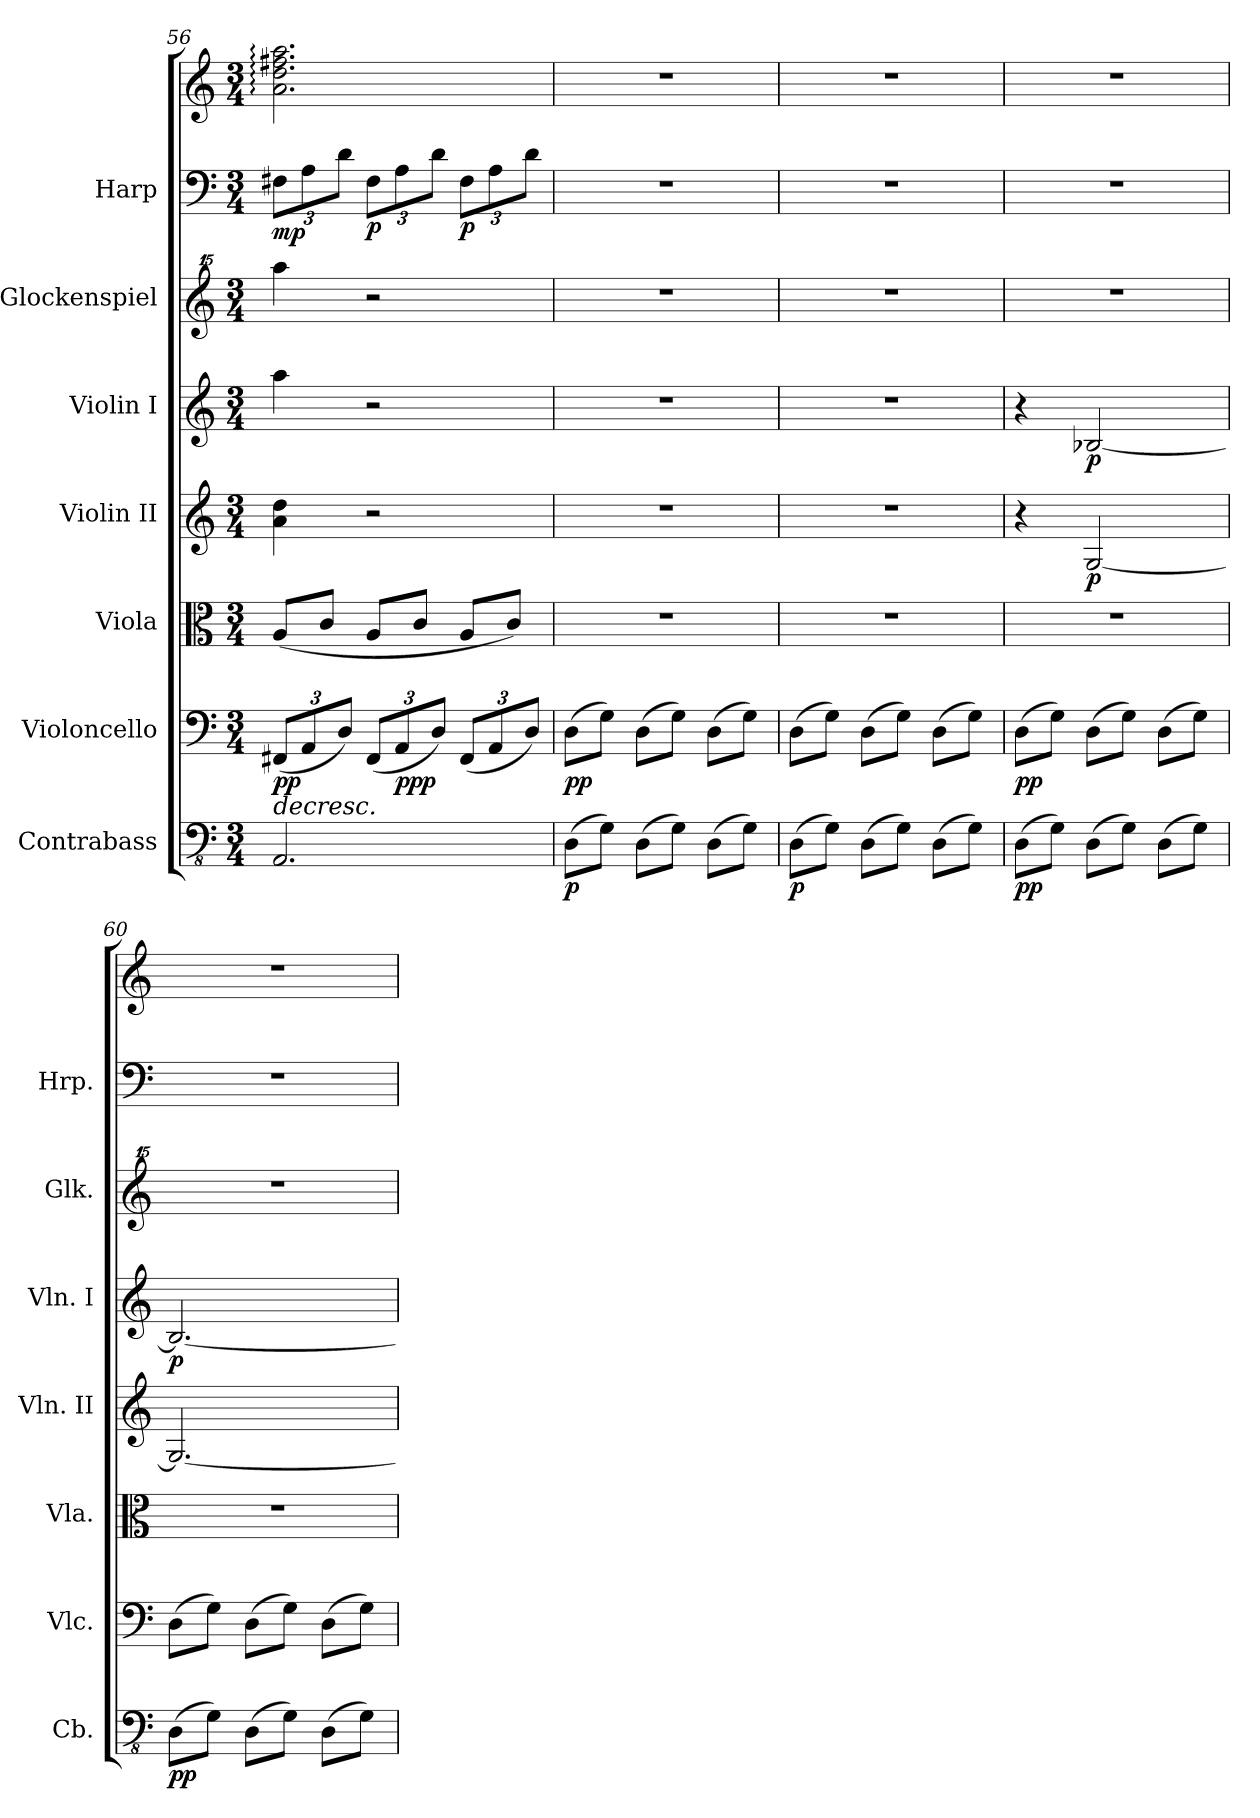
**kern	**dynam	**kern	**dynam	**kern	**kern	**dynam	**kern	**dynam	**kern	**kern	**kern	**dynam
*part7	*part7	*part6	*part6	*part5	*part4	*part4	*part3	*part3	*part2	*part1	*part1	*part1
*staff8	*staff8	*staff7	*staff7	*staff6	*staff5	*staff5	*staff4	*staff4	*staff3	*staff2	*staff1	*staff1/2
*I"Contrabass	*	*I"Violoncello	*	*I"Viola	*I"Violin II	*	*I"Violin I	*	*I"Glockenspiel	*I"Harp	*	*
*I'Cb.	*	*I'Vlc.	*	*I'Vla.	*I'Vln. II	*	*I'Vln. I	*	*I'Glk.	*I'Hrp.	*	*
*clefFv4	*	*clefF4	*	*clefC3	*clefG2	*	*clefG2	*	*clefG^^2	*clefF4	*clefG2	*
*k[]	*	*k[]	*	*k[]	*k[]	*	*k[]	*	*k[]	*k[]	*k[]	*
*M3/4	*	*M3/4	*	*M3/4	*M3/4	*	*M3/4	*	*M3/4	*M3/4	*M3/4	*
*	*	*Xbrackettup	*	*	*	*	*	*	*	*	*	*
=56	=56	=56	=56	=56	=56	=56	=56	=56	=56	=56	=56	=56
!	!	!	!LO:HP:b	!	!	!	!	!	!	!	!	!
*	*	*	*	*	*	*	*	*	*	*Xbrackettup	*	*
!	!	!	!LO:DY:n=1:b	!	!	!	!	!	!	!	!	!LO:DY:b=2
2.AAA/	.	(12FF#X/L	> pp	(8A/L	4a\ 4dd\	.	4aa\	.	4aaaa\	12F#X\L	2.a\: 2.dd\: 2.ff#X\: 2.aa\:	mp
.	.	12AA/	.	.	.	.	.	.	.	12A\	.	.
.	.	.	.	8c/J	.	.	.	.	.	.	.	.
.	.	12D/J)	.	.	.	.	.	.	.	12d\J	.	.
!	!	!	!	!	!	!	!	!	!	!	!	!LO:DY:b=2
.	.	(12FF#/L	.	8A/L	2r	.	2r	.	2r	12F#\L	.	p
!	!	!	!LO:DY:n=2:b	!	!	!	!	!	!	!	!	!
.	.	12AA/	ppp	.	.	.	.	.	.	12A\	.	.
.	.	.	.	8c/J	.	.	.	.	.	.	.	.
.	.	12D/J)	.	.	.	.	.	.	.	12d\J	.	.
!	!	!	!	!	!	!	!	!	!	!	!	!LO:DY:b=2
.	.	(12FF#/L	.	8A/L	.	.	.	.	.	12F#\L	.	p
.	.	12AA/	.	.	.	.	.	.	.	12A\	.	.
.	.	.	.	8c/J)	.	.	.	.	.	.	.	.
.	.	12D/J)	.	.	.	.	.	.	.	12d\J	.	.
.	.	.	]	.	.	.	.	.	.	.	.	.
=57	=57	=57	=57	=57	=57	=57	=57	=57	=57	=57	=57	=57
!	!LO:DY:b	!	!LO:DY:b	!	!	!	!	!	!	!	!	!
(8DD\L	p	(8D\L	pp	2.r	2.r	.	2.r	.	2.r	2.r	2.r	.
8GG\J)	.	8G\J)	.	.	.	.	.	.	.	.	.	.
(8DD\L	.	(8D\L	.	.	.	.	.	.	.	.	.	.
8GG\J)	.	8G\J)	.	.	.	.	.	.	.	.	.	.
(8DD\L	.	(8D\L	.	.	.	.	.	.	.	.	.	.
8GG\J)	.	8G\J)	.	.	.	.	.	.	.	.	.	.
=58	=58	=58	=58	=58	=58	=58	=58	=58	=58	=58	=58	=58
!	!LO:DY:b	!	!	!	!	!	!	!	!	!	!	!
(8DD\L	p	(8D\L	.	2.r	2.r	.	2.r	.	2.r	2.r	2.r	.
8GG\J)	.	8G\J)	.	.	.	.	.	.	.	.	.	.
(8DD\L	.	(8D\L	.	.	.	.	.	.	.	.	.	.
8GG\J)	.	8G\J)	.	.	.	.	.	.	.	.	.	.
(8DD\L	.	(8D\L	.	.	.	.	.	.	.	.	.	.
8GG\J)	.	8G\J)	.	.	.	.	.	.	.	.	.	.
!!LO:PB:g=z
=59	=59	=59	=59	=59	=59	=59	=59	=59	=59	=59	=59	=59
!	!LO:DY:b	!	!LO:DY:b	!	!	!	!	!	!	!	!	!
(8DD\L	pp	(8D\L	pp	2.r	4r	.	4r	.	2.r	2.r	2.r	.
8GG\J)	.	8G\J)	.	.	.	.	.	.	.	.	.	.
!	!	!	!	!	!	!LO:DY:b	!	!LO:DY:b	!	!	!	!
(8DD\L	.	(8D\L	.	.	[2G/	p	[2B-X/	p	.	.	.	.
8GG\J)	.	8G\J)	.	.	.	.	.	.	.	.	.	.
(8DD\L	.	(8D\L	.	.	.	.	.	.	.	.	.	.
8GG\J)	.	8G\J)	.	.	.	.	.	.	.	.	.	.
=60	=60	=60	=60	=60	=60	=60	=60	=60	=60	=60	=60	=60
!	!LO:DY:b	!	!	!	!	!	!	!LO:DY:b	!	!	!	!
(8DD\L	pp	(8D\L	.	2.r	2.G/_	.	2.B-/_	p	2.r	2.r	2.r	.
8GG\J)	.	8G\J)	.	.	.	.	.	.	.	.	.	.
(8DD\L	.	(8D\L	.	.	.	.	.	.	.	.	.	.
8GG\J)	.	8G\J)	.	.	.	.	.	.	.	.	.	.
(8DD\L	.	(8D\L	.	.	.	.	.	.	.	.	.	.
8GG\J)	.	8G\J)	.	.	.	.	.	.	.	.	.	.
=	=	=	=	=	=	=	=	=	=	=	=	=
*-	*-	*-	*-	*-	*-	*-	*-	*-	*-	*-	*-	*-
